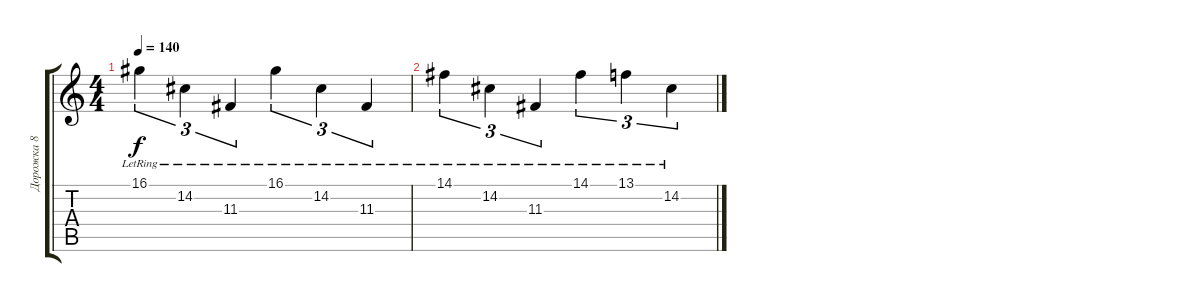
\track ("Дорожка 8" "Дорожка 8") {instrument electricgrandpiano}
\staff {score tabs}
\tuning (E4 B3 G3 D3 A2 E2) {hide}
\ts (4 4)
\tempo 140
\clef g2
\ks c
16.1{lr}.4{tu (3 2) dy f} 14.2{lr}.4{tu (3 2)} 11.3{lr}.4{tu (3 2)} 16.1{lr}.4{tu (3 2)} 14.2{lr}.4{tu (3 2)} 11.3{lr}.4{tu (3 2)} |
14.1{lr}.4{tu (3 2)} 14.2{lr}.4{tu (3 2)} 11.3{lr}.4{tu (3 2)} 14.1{lr}.4{tu (3 2)} 13.1{lr}.4{tu (3 2)} 14.2{lr}.4{tu (3 2)}
